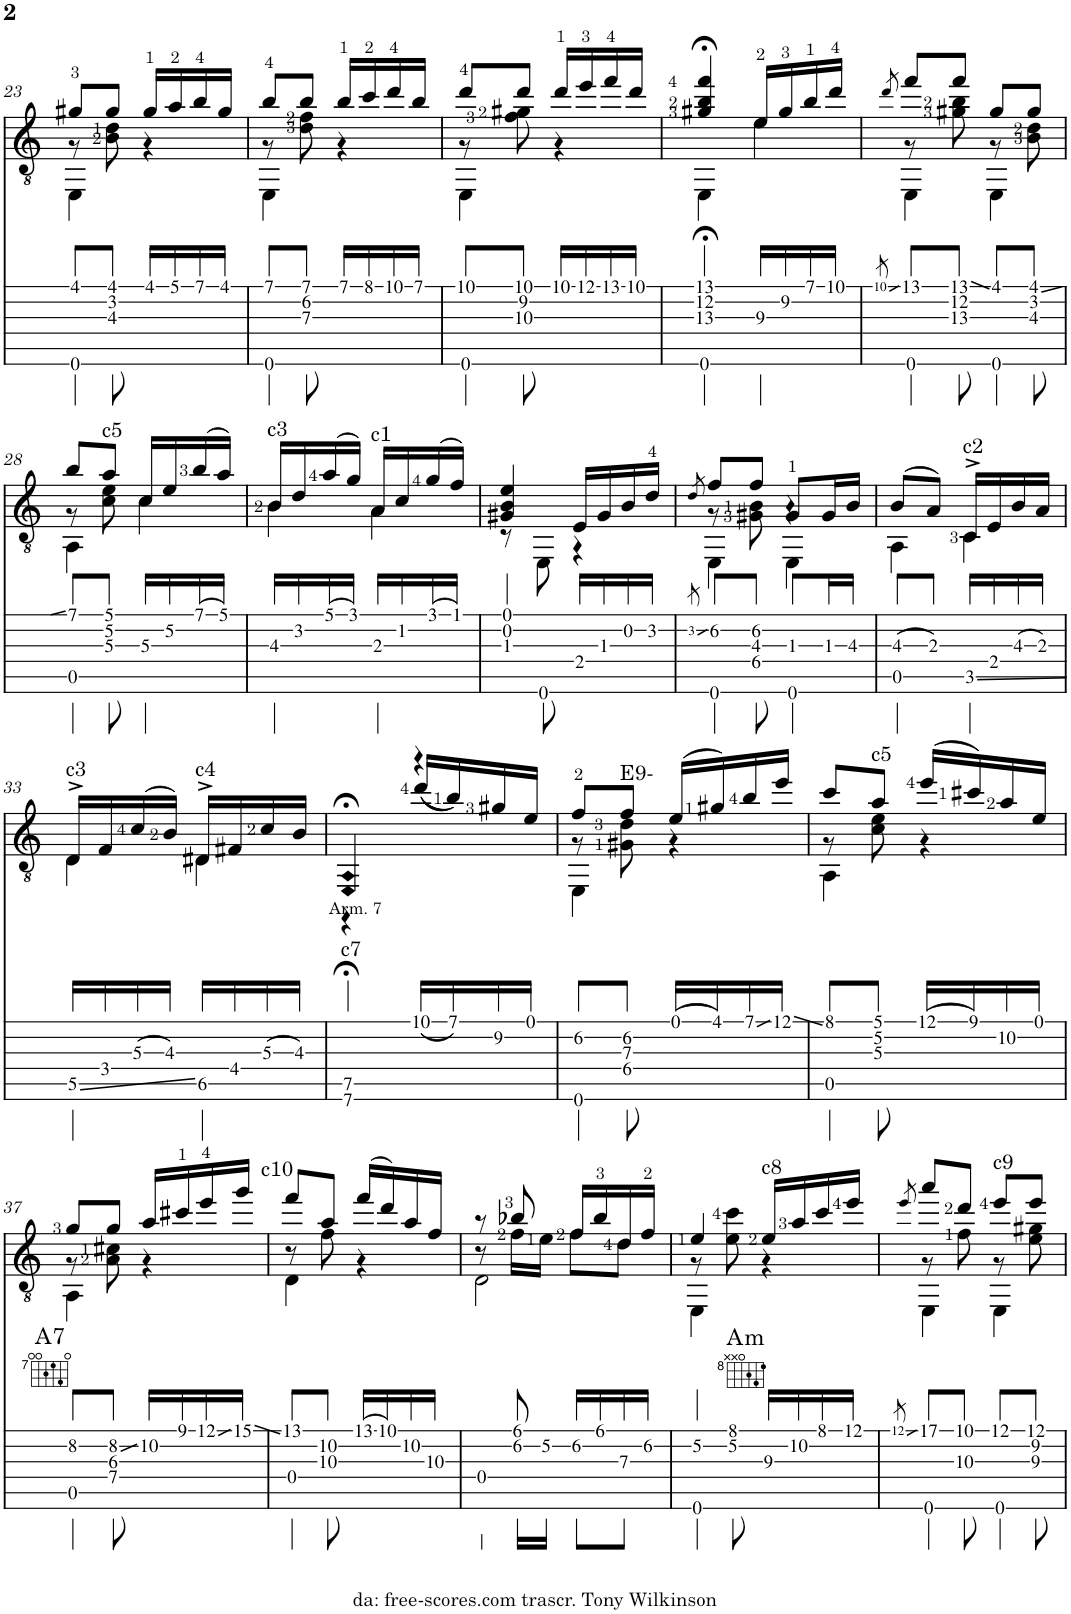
**kern	**harte	**kern
*part2	*part2	*part1
*staff2	*	*staff1
*I"Chitarra classica (Intavolatura)	*	*I"Classical Guitar
!!LO:PB:g=z
*	*	*clefGv2
*k[]	*	*k[]
*M2/4	*	*M2/4
=23	=23	=23
*^	*	*^
*	*^	*	*	*^
8g#X/L	8r	4EE\	.	8g#X/L	8r	4EE\
8g#/J	8B\ 8d\	.	.	8g#/J	8B\ 8d\	.
16g#/LL	4r	4ryy	.	16g#/LL	4r	4ryy
16a/	.	.	.	16a/	.	.
16b/	.	.	.	16b/	.	.
16g#/JJ	.	.	.	16g#/JJ	.	.
=24	=24	=24	=24	=24	=24	=24
8b/L	8r	4EE\	.	8b/L	8r	4EE\
8b/J	8d\ 8f\	.	.	8b/J	8d\ 8f\	.
16b/LL	4r	4ryy	.	16b/LL	4r	4ryy
16cc/	.	.	.	16cc/	.	.
16dd/	.	.	.	16dd/	.	.
16b/JJ	.	.	.	16b/JJ	.	.
=25	=25	=25	=25	=25	=25	=25
8dd/L	8r	4EE\	.	8dd/L	8r	4EE\
8dd/J	8f\ 8g#X\	.	.	8dd/J	8f\ 8g#X\	.
16dd/LL	4r	4ryy	.	16dd/LL	4r	4ryy
16ee/	.	.	.	16ee/	.	.
16ff/	.	.	.	16ff/	.	.
16dd/JJ	.	.	.	16dd/JJ	.	.
*	*v	*v	*	*	*	*
*	*	*	*	*v	*v
=26	=26	=26	=26	=26
4g#X/;< 4b/;< 4ff/;<	4EE\	.	4g#X/;< 4b/;< 4ff/;<	4EE\
16e/LL	4e\	.	16e/LL	4e\
16g#/	.	.	16g#/	.
16b/	.	.	16b/	.
16dd/JJ	.	.	16dd/JJ	.
*v	*v	*	*	*
*	*	*v	*v
=27	=27	=27
8qdd/	.	8qdd/
*^	*	*^
*	*^	*	*	*^
8ff/L	8r	4EE\	.	8ff/L	8r	4EE\
8ff/J	8g#X\ 8b\	.	.	8ff/J	8g#X\ 8b\	.
8g#/L	8r	4EE\	.	8g#/L	8r	4EE\
8g#/J	8B\ 8d\	.	.	8g#/J	8B\ 8d\	.
!!LO:LB:g=z	!!	!!
=28	=28	=28	=28	=28	=28	=28
8b/L	8r	4AA\	.	8b/L	8r	4AA\
!	!	!	!	!LO:TX:a:t=c5	!	!
8a/J	8c\ 8e\	.	.	8a/J	8c\ 8e\	.
16c/LL	4c\	4ryy	.	16c/LL	4c\	4ryy
16e/	.	.	.	16e/	.	.
(16b/	.	.	.	(16b/	.	.
16a/JJ)	.	.	.	16a/JJ)	.	.
*	*v	*v	*	*	*	*
*	*	*	*	*v	*v
=29	=29	=29	=29	=29
!	!	!	!LO:TX:a:t=c3	!
16B/LL	4B\	.	16B/LL	4B\
16d/	.	.	16d/	.
(16a/	.	.	(16a/	.
16g/JJ)	.	.	16g/JJ)	.
!	!	!	!LO:TX:a:t=c1	!
16A/LL	4A\	.	16A/LL	4A\
16c/	.	.	16c/	.
(16g/	.	.	(16g/	.
16f/JJ)	.	.	16f/JJ)	.
=30	=30	=30	=30	=30
4G#X/ 4B/ 4e/	8r	.	4G#X/ 4B/ 4e/	8r
.	8EE\	.	.	8EE\
16E/LL	4r	.	16E/LL	4r
16G#/	.	.	16G#/	.
16B/	.	.	16B/	.
16d/JJ	.	.	16d/JJ	.
*v	*v	*	*	*
*	*	*v	*v
=31	=31	=31
8qd/	.	8qd/
*^	*	*^
*	*^	*	*	*^
8f/L	8r	4EE\	.	8f/L	8r	4EE\
8f/J	8G#X\ 8B\	.	.	8f/J	8G#X\ 8B\	.
8G#/L	4r	4EE\	.	8G#/L	4r	4EE\
16G#/L	.	.	.	16G#/L	.	.
16B/JJ	.	.	.	16B/JJ	.	.
*	*v	*v	*	*	*	*
*	*	*	*	*v	*v
=32	=32	=32	=32	=32
(8B/L	4AA\	.	(8B/L	4AA\
8A/J)	.	.	8A/J)	.
!	!	!	!LO:TX:a:t=c2	!
16C/LL	4C\	.	16C^/LL	4C\
16E/	.	.	16E/	.
(16B/	.	.	16B/	.
16A/JJ)	.	.	16A/JJ	.
!!LO:LB:g=z	!!
=33	=33	=33	=33	=33
!	!	!	!LO:TX:a:t=c3	!
16D/LL	4D\	.	16D^/LL	4D\
16F/	.	.	16F/	.
(16c/	.	.	(16c/	.
16B/JJ)	.	.	16B/JJ)	.
!	!	!	!LO:TX:a:t=c4	!
16D#X/LL	4D#\	.	16D#X^/LL	4D#\
16F#X/	.	.	16F#X/	.
(16c/	.	.	16c/	.
16B/JJ)	.	.	16B/JJ	.
=34	=34	=34	=34	=34
!	!	!	!LO:TX:b:t=Arm. 7	!
!LO:TX:a:t=c7	!	!	!	!
4BB/ 4E/	4r;<	.	4EE/ 4AA/	4r;<
4r	(16dd/LL	.	4r	((16dd/LL
.	16b/)	.	.	16b/))
.	16g#X/	.	.	16g#X/
.	16e/JJ	.	.	16e/JJ
=35	=35	=35	=35	=35
*	*^	*	*	*^
8f/L	8r	4EE\	.	8f/L	8r	4EE\
!	!	!	!	!LO:TX:a:t=E9-	!	!
8f/J	8G#X\ 8d\	.	.	8f/J	8G#X\ 8d\	.
(16e/LL	4r	4ryy	.	(16e/LL	4r	4ryy
16g#X/)	.	.	.	16g#X/)	.	.
16b/	.	.	.	16b/	.	.
16ee/JJ	.	.	.	16ee/JJ	.	.
=36	=36	=36	=36	=36	=36	=36
8cc/L	8r	4AA\	.	8cc/L	8r	4AA\
!	!	!	!	!LO:TX:a:t=c5	!	!
8a/J	8c\ 8e\	.	.	8a/J	8c\ 8e\	.
(16ee/LL	4r	4ryy	.	(16ee/LL	4r	4ryy
16cc#X/)	.	.	.	16cc#X/)	.	.
16a/	.	.	.	16a/	.	.
16e/JJ	.	.	.	16e/JJ	.	.
!!LO:LB:g=z	!!	!!
=37	=37	=37	=37	=37	=37	=37
!	!	!	!LO:H:kt=7	!	!	!
8g/L	8r	4AA\	A:7	8g/L	8r	4AA\
8g/J	8A\ 8c#X\	.	.	8g/J	8A\ 8c#X\	.
16a/LL	4r	4ryy	.	16a/LL	4r	4ryy
16cc#X/	.	.	.	16cc#X/	.	.
16ee/	.	.	.	16ee/	.	.
16gg/JJ	.	.	.	16gg/JJ	.	.
=38	=38	=38	=38	=38	=38	=38
!	!	!	!	!LO:TX:a:t=c10	!	!
8ff/L	8r	4D\	.	8ff/L	8r	4D\
8a/J	8f\	.	.	8a/J	8f\	.
(16ff/LL	4r	4ryy	.	(16ff/LL	4r	4ryy
16dd/)	.	.	.	16dd/)	.	.
16a/	.	.	.	16a/	.	.
16f/JJ	.	.	.	16f/JJ	.	.
=39	=39	=39	=39	=39	=39	=39
8r	8r	2D\	.	8r	8r	2D\
8b-X/	16f\LL	.	.	8b-X/	16f\LL	.
.	16e\JJ	.	.	.	16e\JJ	.
16f/LL	8f\L	.	.	16f/LL	8f\L	.
16b-/	.	.	.	16b-/	.	.
16d/	8d\J	.	.	16d/	8d\J	.
16f/JJ	.	.	.	16f/JJ	.	.
=40	=40	=40	=40	=40	=40	=40
4e/	8r	4EE\	.	4e/	8r	4EE\
.	8e\ 8cc\	.	.	.	8e\ 8cc\	.
!	!	!	!LO:H:kt=m	!LO:TX:a:t=c8	!	!
16e/LL	4r	4ryy	A:min	16e/LL	4r	4ryy
16a/	.	.	.	16a/	.	.
16cc/	.	.	.	16cc/	.	.
16ee/JJ	.	.	.	16ee/JJ	.	.
=41	=41	=41	=41	=41	=41	=41
8qee/	.	.	.	8qee/	.	.
8aa/L	8r	4EE\	.	8aa/L	8r	4EE\
8dd/J	8f\	.	.	8dd/J	8f\	.
!	!	!	!	!LO:TX:a:t=c9	!	!
8ee/L	8r	4EE\	.	8ee/L	8r	4EE\
8ee/J	8e\ 8g#X\	.	.	8ee/J	8e\ 8g#X\	.
*v	*v	*v	*	*	*	*
*	*	*v	*v	*v
=	=	=
*-	*-	*-
